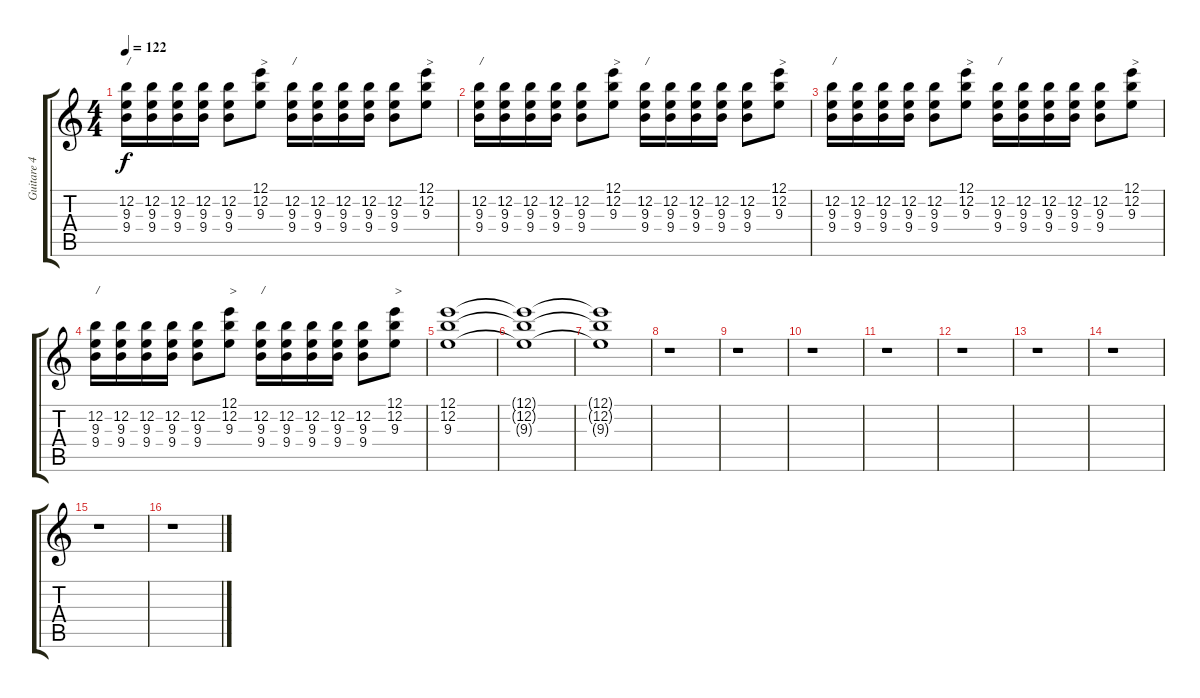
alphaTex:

\track ("Guitare 4" "Guitare 4") {instrument distortionguitar}
\staff {score tabs}
\tuning (E4 B3 G3 D3 A2 E2) {hide}
\ts (4 4)
\tempo 122
\clef g2
\ks c
(12.2 9.3 9.4).16{txt "/" dy f} (12.2 9.3 9.4).16 (12.2 9.3 9.4).16 (12.2 9.3 9.4).16 (12.2 9.3 9.4).8 (12.1 12.2 9.3).8{txt ">"} (12.2 9.3 9.4).16{txt "/"} (12.2 9.3 9.4).16 (12.2 9.3 9.4).16 (12.2 9.3 9.4).16 (12.2 9.3 9.4).8 (12.1 12.2 9.3).8{txt ">"} |
(12.2 9.3 9.4).16{txt "/"} (12.2 9.3 9.4).16 (12.2 9.3 9.4).16 (12.2 9.3 9.4).16 (12.2 9.3 9.4).8 (12.1 12.2 9.3).8{txt ">"} (12.2 9.3 9.4).16{txt "/"} (12.2 9.3 9.4).16 (12.2 9.3 9.4).16 (12.2 9.3 9.4).16 (12.2 9.3 9.4).8 (12.1 12.2 9.3).8{txt ">"} |
(12.2 9.3 9.4).16{txt "/"} (12.2 9.3 9.4).16 (12.2 9.3 9.4).16 (12.2 9.3 9.4).16 (12.2 9.3 9.4).8 (12.1 12.2 9.3).8{txt ">"} (12.2 9.3 9.4).16{txt "/"} (12.2 9.3 9.4).16 (12.2 9.3 9.4).16 (12.2 9.3 9.4).16 (12.2 9.3 9.4).8 (12.1 12.2 9.3).8{txt ">"} |
(12.2 9.3 9.4).16{txt "/"} (12.2 9.3 9.4).16 (12.2 9.3 9.4).16 (12.2 9.3 9.4).16 (12.2 9.3 9.4).8 (12.1 12.2 9.3).8{txt ">"} (12.2 9.3 9.4).16{txt "/"} (12.2 9.3 9.4).16 (12.2 9.3 9.4).16 (12.2 9.3 9.4).16 (12.2 9.3 9.4).8 (12.1 12.2 9.3).8{txt ">"} |
(12.1 12.2 9.3).1 |
(12.1{t} 12.2{t} 9.3{t}).1 |
(12.1{t} 12.2{t} 9.3{t}).1 |
r.1 |
r.1 |
r.1 |
r.1 |
r.1 |
r.1 |
r.1 |
r.1 |
r.1
